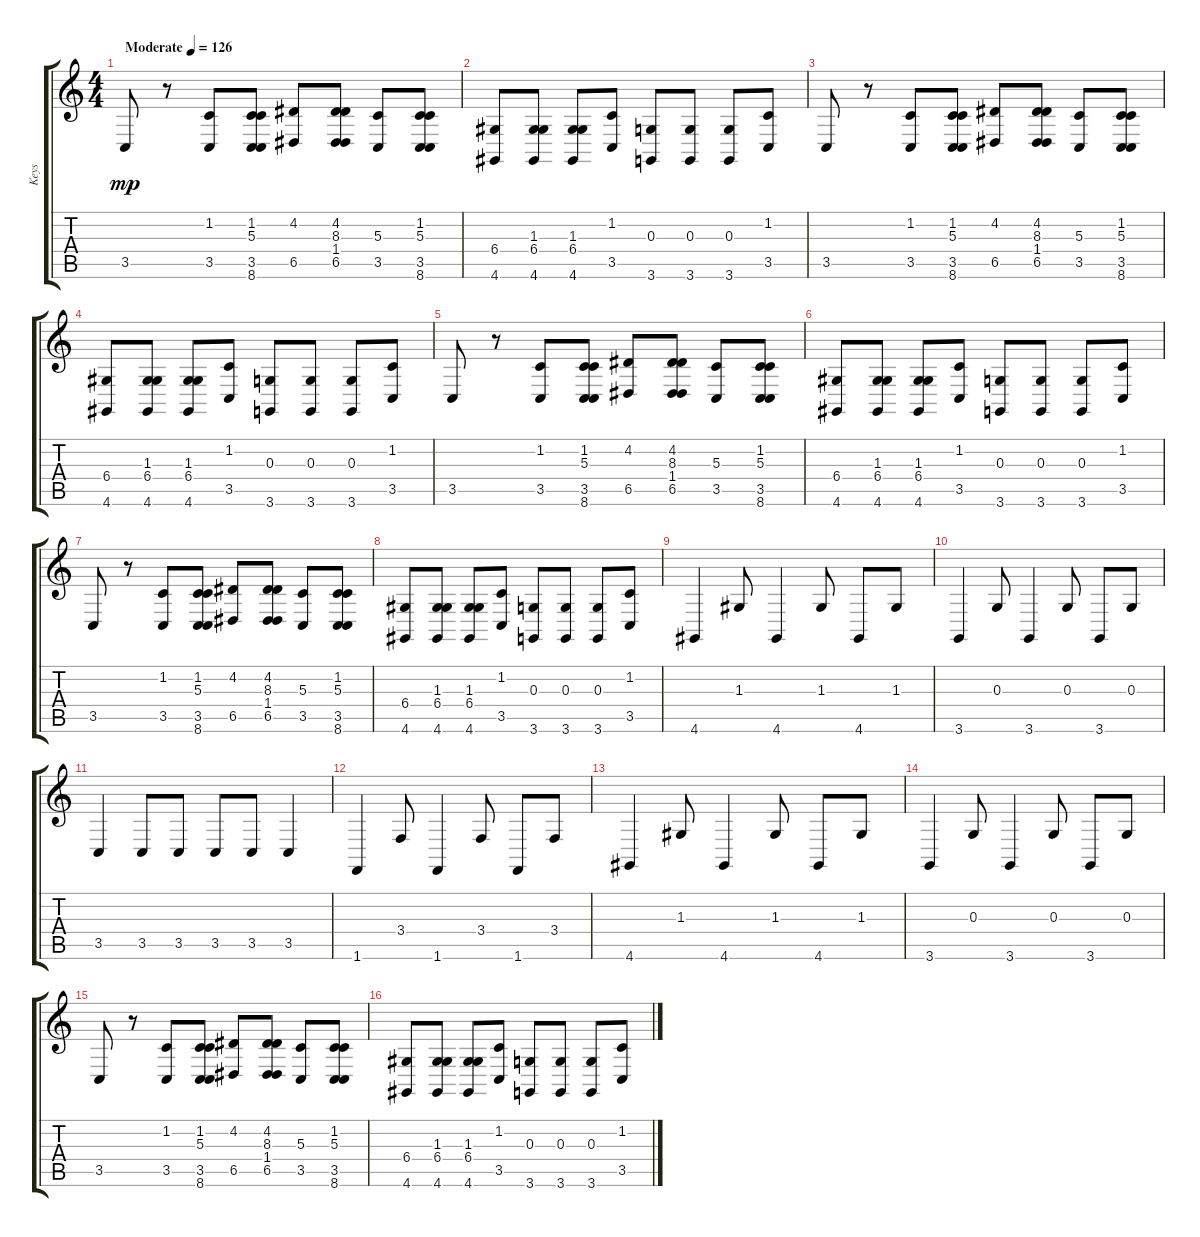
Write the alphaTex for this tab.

\track ("Keys" "Keys") {instrument lead1square}
\staff {score tabs}
\tuning (E4 B3 G3 D3 A2 E2) {hide}
\ts (4 4)
\tempo (126 "Moderate")
\clef g2
\ks c
3.5.8{dy mp instrument lead1square} r.8 (1.2 3.5).8 (1.2 5.3 3.5 8.6).8 (4.2 6.5).8 (4.2 8.3 1.4 6.5).8 (5.3 3.5).8 (1.2 5.3 3.5 8.6).8 |
(6.4 4.6).8 (1.3 6.4 4.6).8 (1.3 6.4 4.6).8 (1.2 3.5).8 (0.3 3.6).8 (0.3 3.6).8 (0.3 3.6).8 (1.2 3.5).8 |
3.5.8 r.8 (1.2 3.5).8 (1.2 5.3 3.5 8.6).8 (4.2 6.5).8 (4.2 8.3 1.4 6.5).8 (5.3 3.5).8 (1.2 5.3 3.5 8.6).8 |
(6.4 4.6).8 (1.3 6.4 4.6).8 (1.3 6.4 4.6).8 (1.2 3.5).8 (0.3 3.6).8 (0.3 3.6).8 (0.3 3.6).8 (1.2 3.5).8 |
3.5.8 r.8 (1.2 3.5).8 (1.2 5.3 3.5 8.6).8 (4.2 6.5).8 (4.2 8.3 1.4 6.5).8 (5.3 3.5).8 (1.2 5.3 3.5 8.6).8 |
(6.4 4.6).8 (1.3 6.4 4.6).8 (1.3 6.4 4.6).8 (1.2 3.5).8 (0.3 3.6).8 (0.3 3.6).8 (0.3 3.6).8 (1.2 3.5).8 |
3.5.8 r.8 (1.2 3.5).8 (1.2 5.3 3.5 8.6).8 (4.2 6.5).8 (4.2 8.3 1.4 6.5).8 (5.3 3.5).8 (1.2 5.3 3.5 8.6).8 |
(6.4 4.6).8 (1.3 6.4 4.6).8 (1.3 6.4 4.6).8 (1.2 3.5).8 (0.3 3.6).8 (0.3 3.6).8 (0.3 3.6).8 (1.2 3.5).8 |
4.6.4 1.3.8 4.6.4 1.3.8 4.6.8 1.3.8 |
3.6.4 0.3.8 3.6.4 0.3.8 3.6.8 0.3.8 |
3.5.4 3.5.8 3.5.8 3.5.8 3.5.8 3.5.4 |
1.6.4 3.4.8 1.6.4 3.4.8 1.6.8 3.4.8 |
4.6.4 1.3.8 4.6.4 1.3.8 4.6.8 1.3.8 |
3.6.4 0.3.8 3.6.4 0.3.8 3.6.8 0.3.8 |
3.5.8 r.8 (1.2 3.5).8 (1.2 5.3 3.5 8.6).8 (4.2 6.5).8 (4.2 8.3 1.4 6.5).8 (5.3 3.5).8 (1.2 5.3 3.5 8.6).8 |
(6.4 4.6).8 (1.3 6.4 4.6).8 (1.3 6.4 4.6).8 (1.2 3.5).8 (0.3 3.6).8 (0.3 3.6).8 (0.3 3.6).8 (1.2 3.5).8
